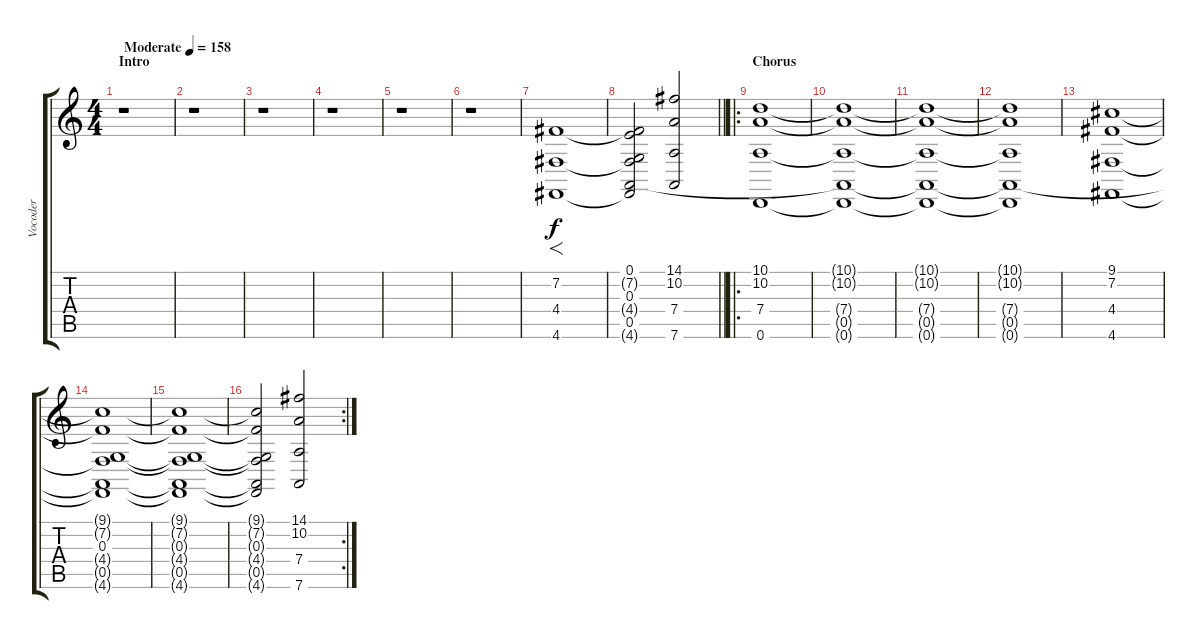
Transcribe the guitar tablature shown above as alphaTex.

\track ("Vocoder" "Vocoder") {instrument choiraahs}
\staff {score tabs}
\tuning (E4 B3 G3 D3 A2 D2) {hide}
\ts (4 4)
\section ("" "Intro")
\tempo (158 "Moderate")
\clef g2
\ks c
r.1{dy f instrument choiraahs} |
r.1 |
r.1 |
r.1 |
r.1 |
r.1 |
(7.2 4.4 4.6).1{f} |
\barLineRight lightlight
(0.1 7.2{t} 0.3 4.4{t} 0.5 4.6{t}).2 (14.1 10.2 7.4 7.6).2 |
\ro
\section ("" "Chorus")
(10.1 10.2 7.4 0.6).1 |
(10.1{t} 10.2{t} 7.4{t} 0.5{t} 0.6{t}).1 |
(10.1{t} 10.2{t} 7.4{t} 0.5{t} 0.6{t}).1 |
(10.1{t} 10.2{t} 7.4{t} 0.5{t} 0.6{t}).1 |
(9.1 7.2 4.4 4.6).1 |
(9.1{t} 7.2{t} 0.3 4.4{t} 0.5{t} 4.6{t}).1 |
(9.1{t} 7.2{t} 0.3{t} 4.4{t} 0.5{t} 4.6{t}).1 |
\rc 2
(9.1{t} 7.2{t} 0.3{t} 4.4{t} 0.5{t} 4.6{t}).2 (14.1 10.2 7.4 7.6).2
